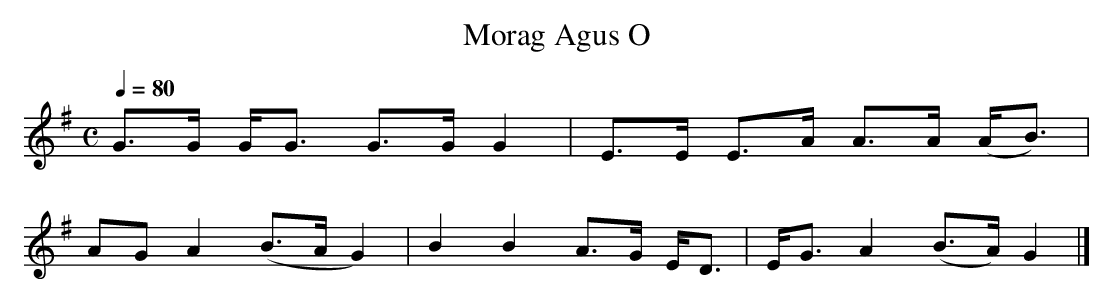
X:1
T:Agus O, Morag
M:C
L:1/8
Q:1/4=80
K:G
G>G G<G G>G  G2  |\
E>E E>A A>A (A<B)|
AG  A2 (B>A  G2) |\
B2  B2  A>G  E<D |\
E<G A2 (B>A) G2 |]
